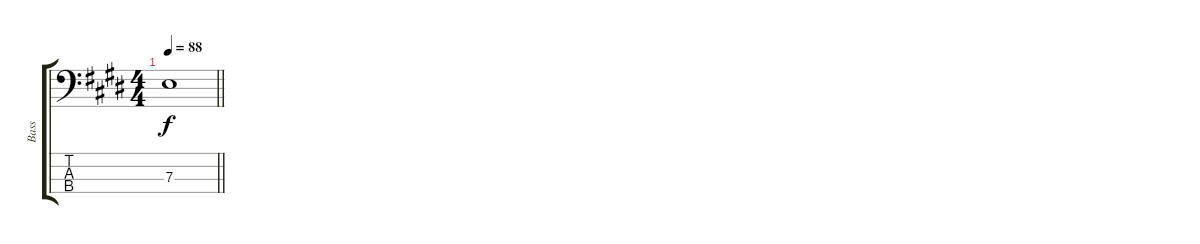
\track ("Bass" "Bass") {instrument electricbassfinger}
\staff {score tabs}
\tuning (G2 D2 A1 E1) {hide}
\ts (4 4)
\tempo 88
\clef f4
\barLineRight lightlight
\ks e
7.3{t}.1{dy f}
